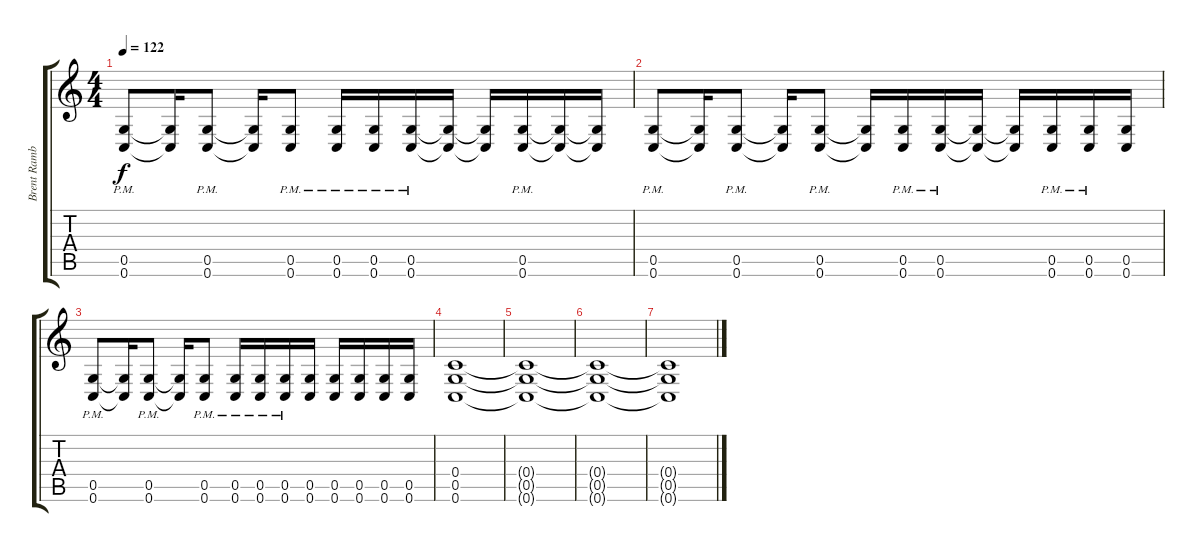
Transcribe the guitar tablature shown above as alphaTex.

\track ("Brent Rambler" "Brent Ramb") {instrument distortionguitar}
\staff {score tabs}
\tuning (D4 A3 F3 C3 G2 C2) {hide}
\ts (4 4)
\tempo 122
\clef g2
\ks c
(0.5{pm} 0.6{pm}).8{dy f} (0.5{t} 0.6{t}).16 (0.5{pm} 0.6{pm}).8 (0.5{t} 0.6{t}).16 (0.5{pm} 0.6{pm}).8 (0.5{pm} 0.6{pm}).16 (0.5{pm} 0.6{pm}).16 (0.5{pm} 0.6{pm}).16 (0.5{t} 0.6{t}).16 (0.5{t} 0.6{t}).16 (0.5{pm} 0.6{pm}).16 (0.5{t} 0.6{t}).16 (0.5{t} 0.6{t}).16 |
(0.5{pm} 0.6{pm}).8 (0.5{t} 0.6{t}).16 (0.5{pm} 0.6{pm}).8 (0.5{t} 0.6{t}).16 (0.5{pm} 0.6{pm}).8 (0.5{t} 0.6{t}).16 (0.5{pm} 0.6{pm}).16 (0.5{pm} 0.6{pm}).16 (0.5{t} 0.6{t}).16 (0.5{t} 0.6{t}).16 (0.5{pm} 0.6{pm}).16 (0.5{pm} 0.6{pm}).16 (0.5 0.6).16 |
(0.5{pm} 0.6{pm}).8 (0.5{t} 0.6{t}).16 (0.5{pm} 0.6{pm}).8 (0.5{t} 0.6{t}).16 (0.5{pm} 0.6{pm}).8 (0.5{pm} 0.6).16 (0.5{pm} 0.6).16 (0.5{pm} 0.6).16 (0.5 0.6).16 (0.5 0.6).16 (0.5 0.6).16 (0.5 0.6).16 (0.5 0.6).16 |
(0.4 0.5 0.6).1{volume 0} |
(0.4{t} 0.5{t} 0.6{t}).1 |
(0.4{t} 0.5{t} 0.6{t}).1 |
(0.4{t} 0.5{t} 0.6{t}).1
